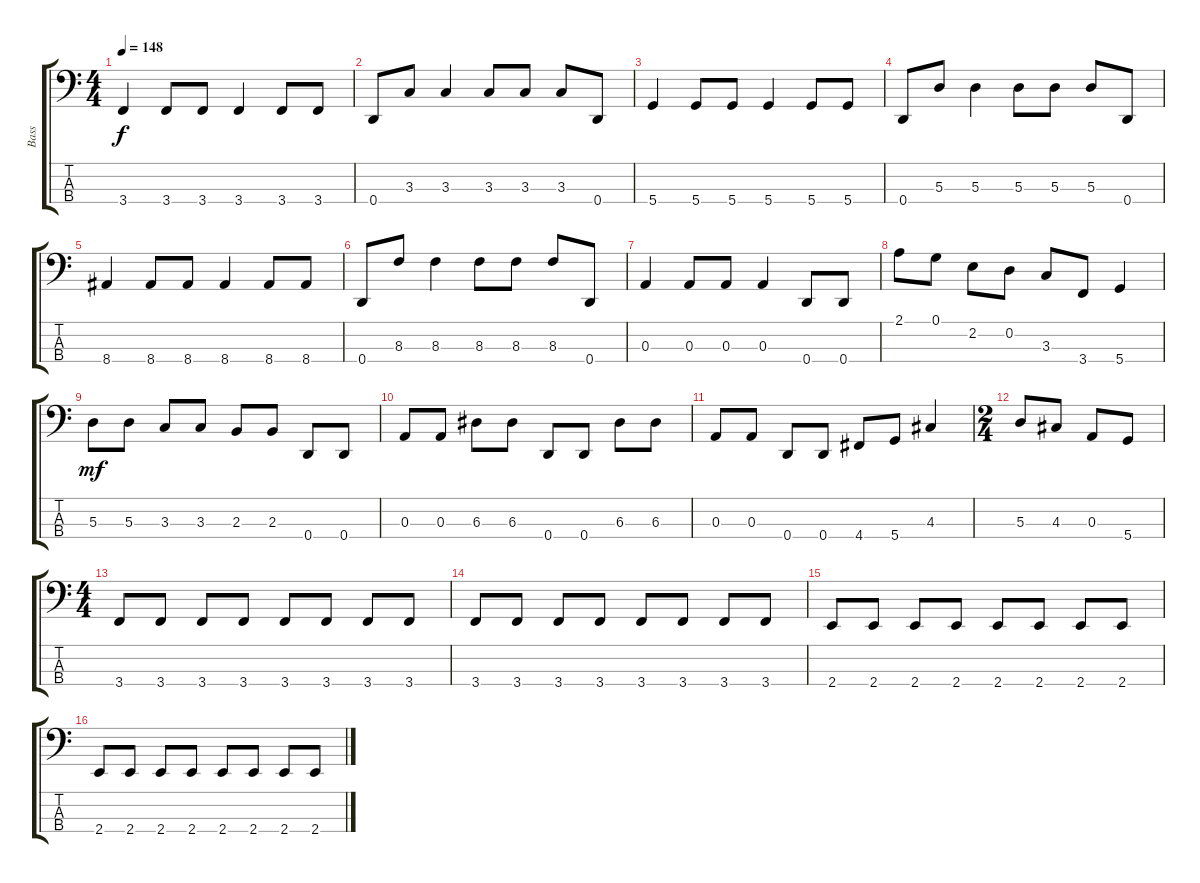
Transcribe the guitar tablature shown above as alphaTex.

\track ("Bass" "Bass") {instrument electricbassfinger}
\staff {score tabs}
\tuning (G2 D2 A1 D1) {hide}
\ts (4 4)
\tempo 148
\clef f4
\ks c
3.4.4{dy f} 3.4.8 3.4.8 3.4.4 3.4.8 3.4.8 |
0.4.8 3.3.8 3.3.4 3.3.8 3.3.8 3.3.8 0.4.8 |
5.4.4 5.4.8 5.4.8 5.4.4 5.4.8 5.4.8 |
0.4.8 5.3.8 5.3.4 5.3.8 5.3.8 5.3.8 0.4.8 |
8.4.4 8.4.8 8.4.8 8.4.4 8.4.8 8.4.8 |
0.4.8 8.3.8 8.3.4 8.3.8 8.3.8 8.3.8 0.4.8 |
0.3.4 0.3.8 0.3.8 0.3.4 0.4.8 0.4.8 |
2.1.8 0.1.8 2.2.8 0.2.8 3.3.8 3.4.8 5.4.4 |
5.3.8{dy mf} 5.3.8 3.3.8 3.3.8 2.3.8 2.3.8 0.4.8 0.4.8 |
0.3.8 0.3.8 6.3.8 6.3.8 0.4.8 0.4.8 6.3.8 6.3.8 |
0.3.8 0.3.8 0.4.8 0.4.8 4.4.8 5.4.8 4.3.4 |
\ts (2 4)
5.3.8 4.3.8 0.3.8 5.4.8 |
\ts (4 4)
3.4.8 3.4.8 3.4.8 3.4.8 3.4.8 3.4.8 3.4.8 3.4.8 |
3.4.8 3.4.8 3.4.8 3.4.8 3.4.8 3.4.8 3.4.8 3.4.8 |
2.4.8 2.4.8 2.4.8 2.4.8 2.4.8 2.4.8 2.4.8 2.4.8 |
2.4.8 2.4.8 2.4.8 2.4.8 2.4.8 2.4.8 2.4.8 2.4.8
